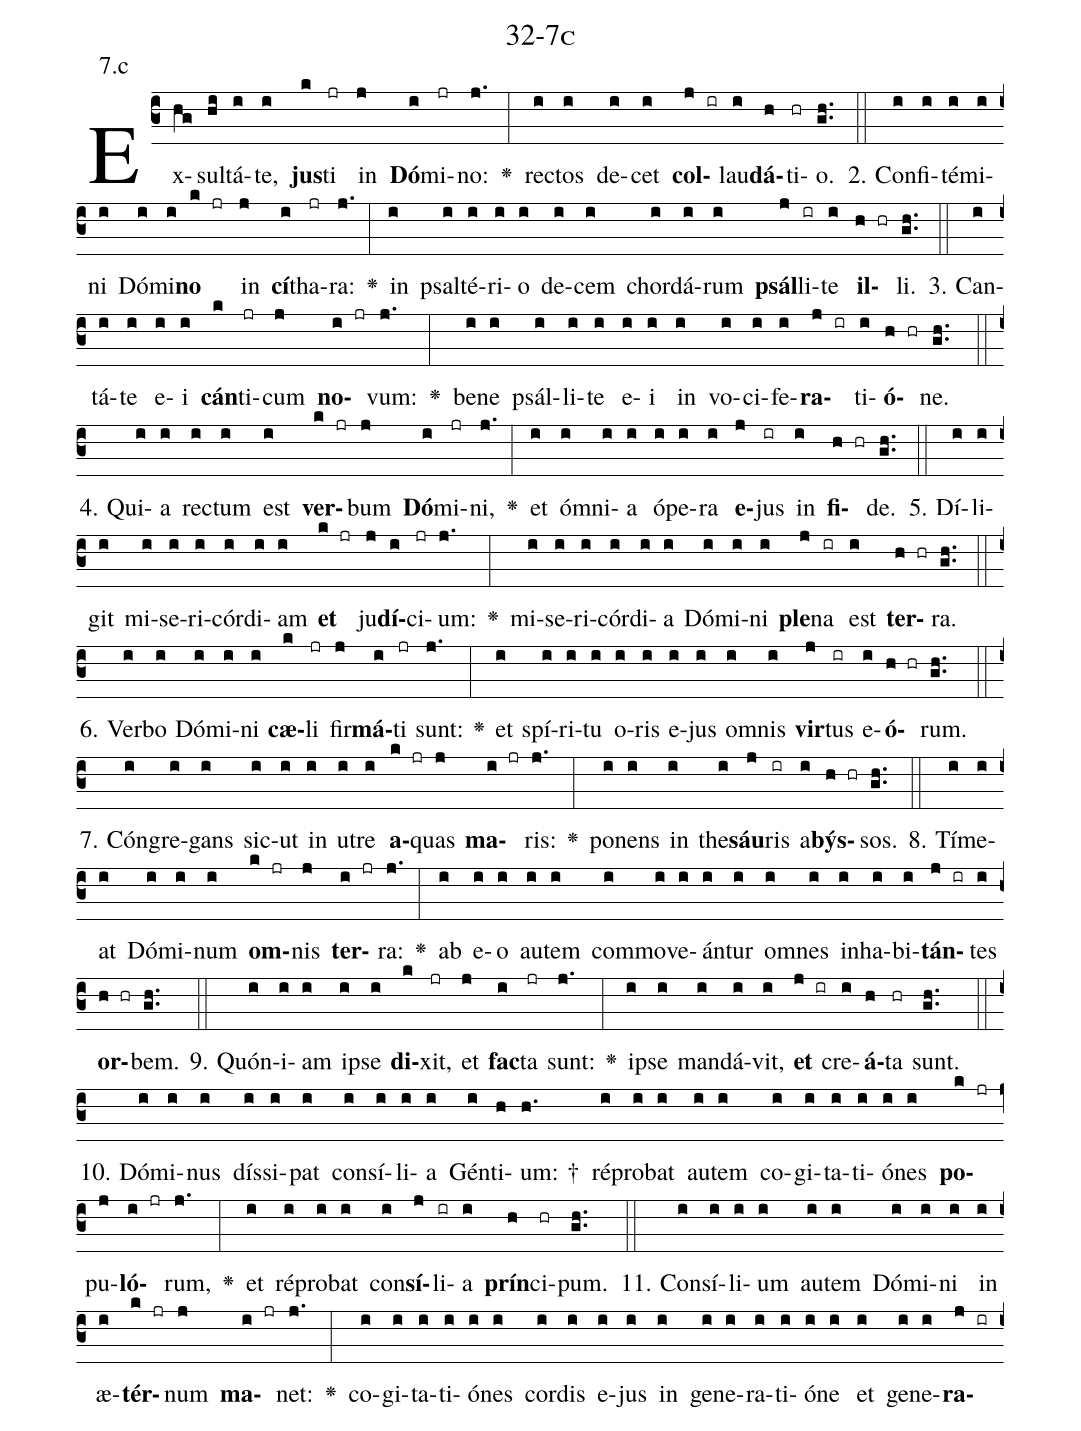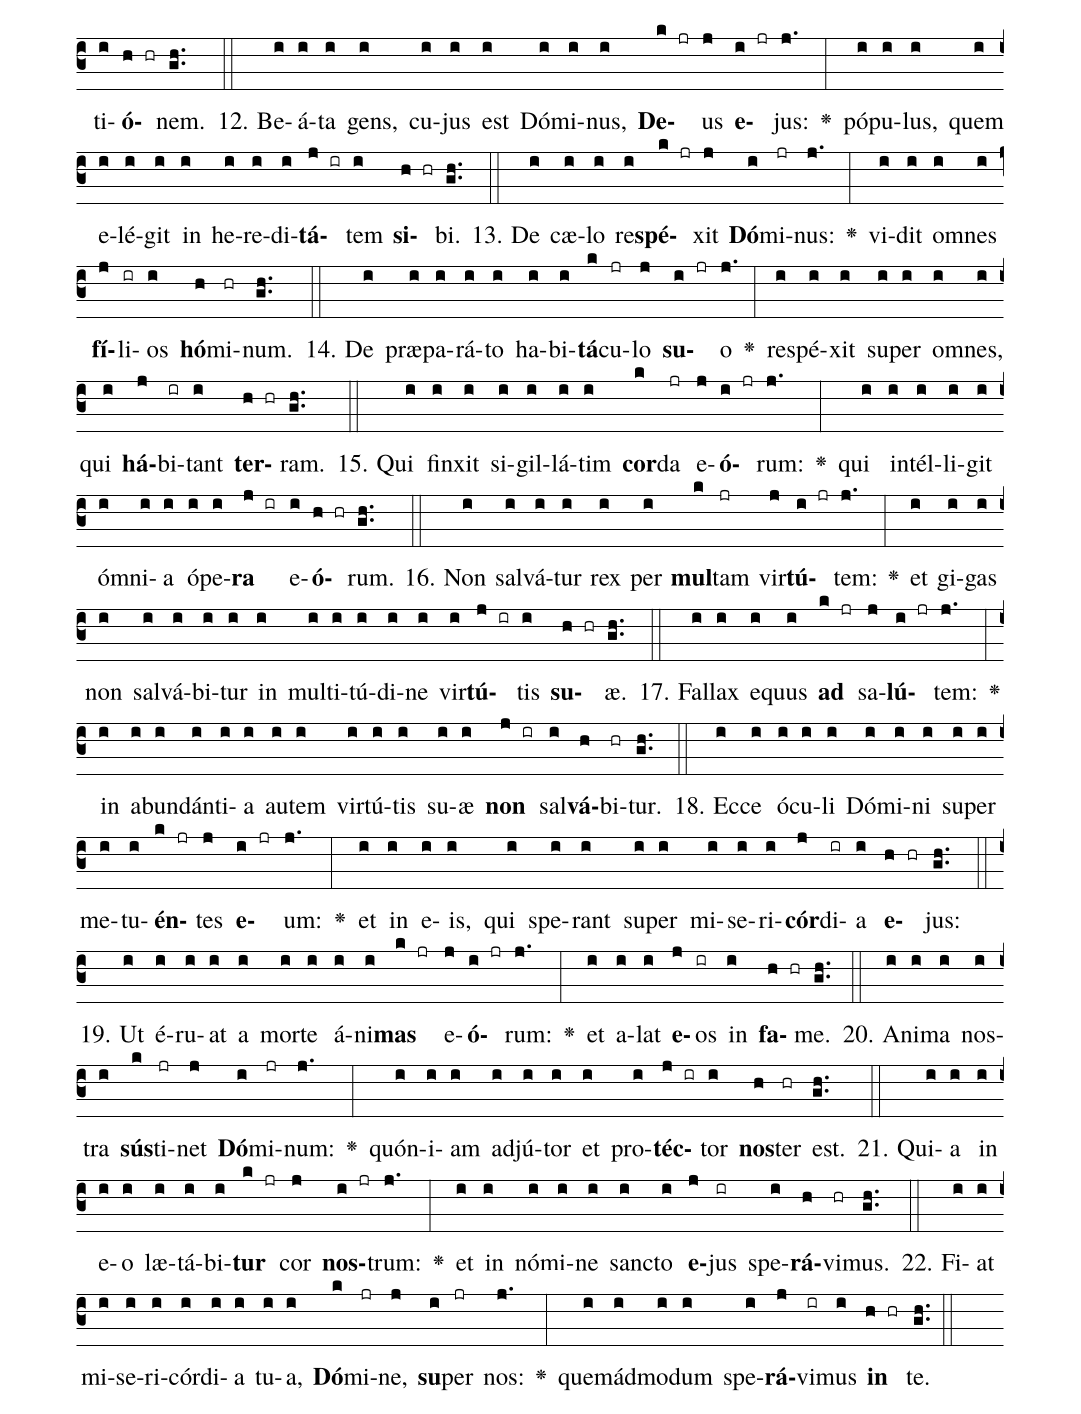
name: 32-7c;
annotation: 7.c;
%%
(c3)Ex(hg)sul(hi)tá(i)te,(i) <b>jus</b>(k)ti(jr) in(j) <b>Dó</b>(i)mi(jr)no:(j.) <v>\greheightstar</v>(:) rec(i)tos(i) de(i)cet(i) <b>col</b>(j ir)lau(i)<b>dá</b>(h)ti(hr)o.(gh..) (::)
2. Con(i)fi(i)té(i)mi(i)ni(i) Dó(i)mi(i)<b>no</b>(k jr) in(j) <b>cí</b>(i)tha(jr)ra:(j.) <v>\greheightstar</v>(:) in(i) psal(i)té(i)ri(i)o(i) de(i)cem(i) chor(i)dá(i)rum(i) <b>psál</b>(j)li(ir)te(i) <b>il</b>(h hr)li.(gh..) (::)
3. Can(i)tá(i)te(i) e(i)i(i) <b>cán</b>(k)ti(jr)cum(j) <b>no</b>(i jr)vum:(j.) <v>\greheightstar</v>(:) be(i)ne(i) psál(i)li(i)te(i) e(i)i(i) in(i) vo(i)ci(i)fe(i)<b>ra</b>(j ir)ti(i)<b>ó</b>(h hr)ne.(gh..) (::)
4. Qui(i)a(i) rec(i)tum(i) est(i) <b>ver</b>(k jr)bum(j) <b>Dó</b>(i)mi(jr)ni,(j.) <v>\greheightstar</v>(:) et(i) óm(i)ni(i)a(i) ó(i)pe(i)ra(i) <b>e</b>(j)jus(ir) in(i) <b>fi</b>(h hr)de.(gh..) (::)
5. Dí(i)li(i)git(i) mi(i)se(i)ri(i)cór(i)di(i)am(i) <b>et</b>(k jr) ju(j)<b>dí</b>(i)ci(jr)um:(j.) <v>\greheightstar</v>(:) mi(i)se(i)ri(i)cór(i)di(i)a(i) Dó(i)mi(i)ni(i) <b>ple</b>(j)na(ir) est(i) <b>ter</b>(h hr)ra.(gh..) (::)
6. Ver(i)bo(i) Dó(i)mi(i)ni(i) <b>cæ</b>(k)li(jr) fir(j)<b>má</b>(i)ti(jr) sunt:(j.) <v>\greheightstar</v>(:) et(i) spí(i)ri(i)tu(i) o(i)ris(i) e(i)jus(i) om(i)nis(i) <b>vir</b>(j)tus(ir) e(i)<b>ó</b>(h hr)rum.(gh..) (::)
7. Cón(i)gre(i)gans(i) sic(i)ut(i) in(i) u(i)tre(i) <b>a</b>(k jr)quas(j) <b>ma</b>(i jr)ris:(j.) <v>\greheightstar</v>(:) po(i)nens(i) in(i) the(i)<b>sáu</b>(j)ris(ir) a(i)<b>býs</b>(h hr)sos.(gh..) (::)
8. Tí(i)me(i)at(i) Dó(i)mi(i)num(i) <b>om</b>(k jr)nis(j) <b>ter</b>(i jr)ra:(j.) <v>\greheightstar</v>(:) ab(i) e(i)o(i) au(i)tem(i) com(i)mo(i)ve(i)án(i)tur(i) om(i)nes(i) in(i)ha(i)bi(i)<b>tán</b>(j ir)tes(i) <b>or</b>(h hr)bem.(gh..) (::)
9. Quón(i)i(i)am(i) ip(i)se(i) <b>di</b>(k)xit,(jr) et(j) <b>fac</b>(i)ta(jr) sunt:(j.) <v>\greheightstar</v>(:) ip(i)se(i) man(i)dá(i)vit,(i) <b>et</b>(j ir) cre(i)<b>á</b>(h)ta(hr) sunt.(gh..) (::)
10. Dó(i)mi(i)nus(i) dís(i)si(i)pat(i) con(i)sí(i)li(i)a(i) Gén(i)ti(h)um: †(h.) ré(i)pro(i)bat(i) au(i)tem(i) co(i)gi(i)ta(i)ti(i)ó(i)nes(i) <b>po</b>(k jr)pu(j)<b>ló</b>(i jr)rum,(j.) <v>\greheightstar</v>(:) et(i) ré(i)pro(i)bat(i) con(i)<b>sí</b>(j)li(ir)a(i) <b>prín</b>(h)ci(hr)pum.(gh..) (::)
11. Con(i)sí(i)li(i)um(i) au(i)tem(i) Dó(i)mi(i)ni(i) in(i) æ(i)<b>tér</b>(k jr)num(j) <b>ma</b>(i jr)net:(j.) <v>\greheightstar</v>(:) co(i)gi(i)ta(i)ti(i)ó(i)nes(i) cor(i)dis(i) e(i)jus(i) in(i) ge(i)ne(i)ra(i)ti(i)ó(i)ne(i) et(i) ge(i)ne(i)<b>ra</b>(j ir)ti(i)<b>ó</b>(h hr)nem.(gh..) (::)
12. Be(i)á(i)ta(i) gens,(i) cu(i)jus(i) est(i) Dó(i)mi(i)nus,(i) <b>De</b>(k jr)us(j) <b>e</b>(i jr)jus:(j.) <v>\greheightstar</v>(:) pó(i)pu(i)lus,(i) quem(i) e(i)lé(i)git(i) in(i) he(i)re(i)di(i)<b>tá</b>(j ir)tem(i) <b>si</b>(h hr)bi.(gh..) (::)
13. De(i) cæ(i)lo(i) re(i)<b>spé</b>(k jr)xit(j) <b>Dó</b>(i)mi(jr)nus:(j.) <v>\greheightstar</v>(:) vi(i)dit(i) om(i)nes(i) <b>fí</b>(j)li(ir)os(i) <b>hó</b>(h)mi(hr)num.(gh..) (::)
14. De(i) præ(i)pa(i)rá(i)to(i) ha(i)bi(i)<b>tá</b>(k)cu(jr)lo(j) <b>su</b>(i jr)o(j.) <v>\greheightstar</v>(:) re(i)spé(i)xit(i) su(i)per(i) om(i)nes,(i) qui(i) <b>há</b>(j)bi(ir)tant(i) <b>ter</b>(h hr)ram.(gh..) (::)
15. Qui(i) fin(i)xit(i) si(i)gil(i)lá(i)tim(i) <b>cor</b>(k)da(jr) e(j)<b>ó</b>(i jr)rum:(j.) <v>\greheightstar</v>(:) qui(i) in(i)tél(i)li(i)git(i) óm(i)ni(i)a(i) ó(i)pe(i)<b>ra</b>(j ir) e(i)<b>ó</b>(h hr)rum.(gh..) (::)
16. Non(i) sal(i)vá(i)tur(i) rex(i) per(i) <b>mul</b>(k)tam(jr) vir(j)<b>tú</b>(i jr)tem:(j.) <v>\greheightstar</v>(:) et(i) gi(i)gas(i) non(i) sal(i)vá(i)bi(i)tur(i) in(i) mul(i)ti(i)tú(i)di(i)ne(i) vir(i)<b>tú</b>(j ir)tis(i) <b>su</b>(h hr)æ.(gh..) (::)
17. Fal(i)lax(i) e(i)quus(i) <b>ad</b>(k jr) sa(j)<b>lú</b>(i jr)tem:(j.) <v>\greheightstar</v>(:) in(i) ab(i)un(i)dán(i)ti(i)a(i) au(i)tem(i) vir(i)tú(i)tis(i) su(i)æ(i) <b>non</b>(j ir) sal(i)<b>vá</b>(h)bi(hr)tur.(gh..) (::)
18. Ec(i)ce(i) ó(i)cu(i)li(i) Dó(i)mi(i)ni(i) su(i)per(i) me(i)tu(i)<b>én</b>(k jr)tes(j) <b>e</b>(i jr)um:(j.) <v>\greheightstar</v>(:) et(i) in(i) e(i)is,(i) qui(i) spe(i)rant(i) su(i)per(i) mi(i)se(i)ri(i)<b>cór</b>(j)di(ir)a(i) <b>e</b>(h hr)jus:(gh..) (::)
19. Ut(i) é(i)ru(i)at(i) a(i) mor(i)te(i) á(i)ni(i)<b>mas</b>(k jr) e(j)<b>ó</b>(i jr)rum:(j.) <v>\greheightstar</v>(:) et(i) a(i)lat(i) <b>e</b>(j)os(ir) in(i) <b>fa</b>(h hr)me.(gh..) (::)
20. A(i)ni(i)ma(i) nos(i)tra(i) <b>sús</b>(k)ti(jr)net(j) <b>Dó</b>(i)mi(jr)num:(j.) <v>\greheightstar</v>(:) quón(i)i(i)am(i) ad(i)jú(i)tor(i) et(i) pro(i)<b>téc</b>(j ir)tor(i) <b>nos</b>(h)ter(hr) est.(gh..) (::)
21. Qui(i)a(i) in(i) e(i)o(i) læ(i)tá(i)bi(i)<b>tur</b>(k jr) cor(j) <b>nos</b>(i jr)trum:(j.) <v>\greheightstar</v>(:) et(i) in(i) nó(i)mi(i)ne(i) sanc(i)to(i) <b>e</b>(j)jus(ir) spe(i)<b>rá</b>(h)vi(hr)mus.(gh..) (::)
22. Fi(i)at(i) mi(i)se(i)ri(i)cór(i)di(i)a(i) tu(i)a,(i) <b>Dó</b>(k)mi(jr)ne,(j) <b>su</b>(i)per(jr) nos:(j.) <v>\greheightstar</v>(:) quem(i)ád(i)mo(i)dum(i) spe(i)<b>rá</b>(j)vi(ir)mus(i) <b>in</b>(h hr) te.(gh..) (::)
